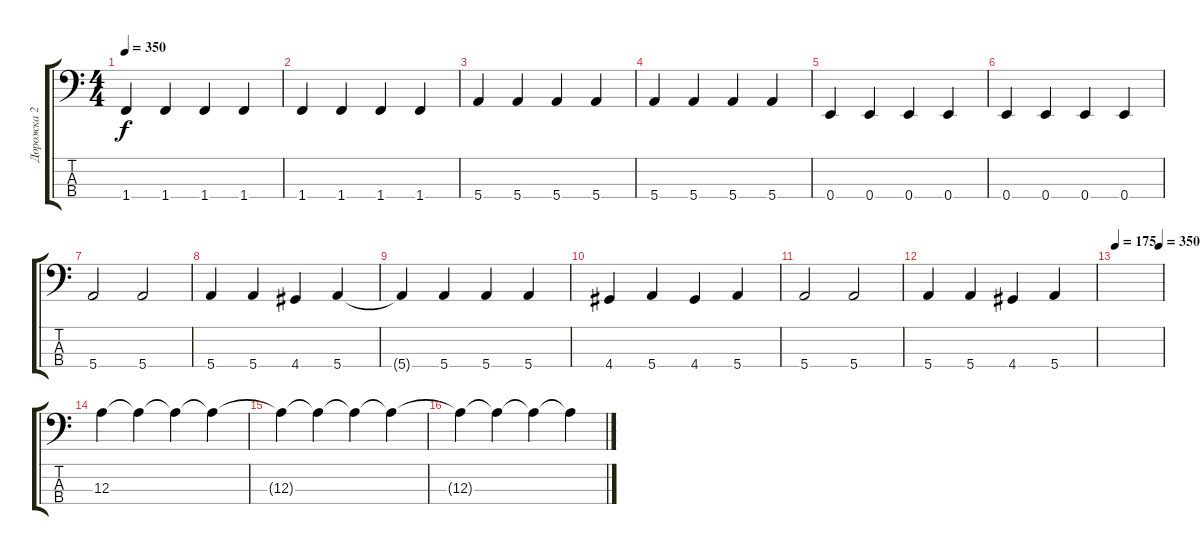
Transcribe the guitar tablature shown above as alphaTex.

\track ("Дорожка 2" "Дорожка 2") {instrument electricbasspick}
\staff {score tabs}
\tuning (G2 D2 A1 E1) {hide}
\ts (4 4)
\tempo 350
\clef f4
\ks c
1.4.4{dy f} 1.4.4 1.4.4 1.4.4 |
1.4.4 1.4.4 1.4.4 1.4.4 |
5.4.4 5.4.4 5.4.4 5.4.4 |
5.4.4 5.4.4 5.4.4 5.4.4 |
0.4.4 0.4.4 0.4.4 0.4.4 |
0.4.4 0.4.4 0.4.4 0.4.4 |
5.4.2 5.4.2 |
5.4.4 5.4.4 4.4.4 5.4.4 |
5.4{t}.4 5.4.4 5.4.4 5.4.4 |
4.4.4 5.4.4 4.4.4 5.4.4 |
5.4.2 5.4.2 |
5.4.4 5.4.4 4.4.4 5.4.4 |
\tempo 175
\tempo (350 0.9375)
|
12.3.4 12.3{t}.4 12.3{t}.4 12.3{t}.4 |
12.3{t}.4 12.3{t}.4 12.3{t}.4 12.3{t}.4 |
12.3{t}.4 12.3{t}.4 12.3{t}.4 12.3{t}.4
